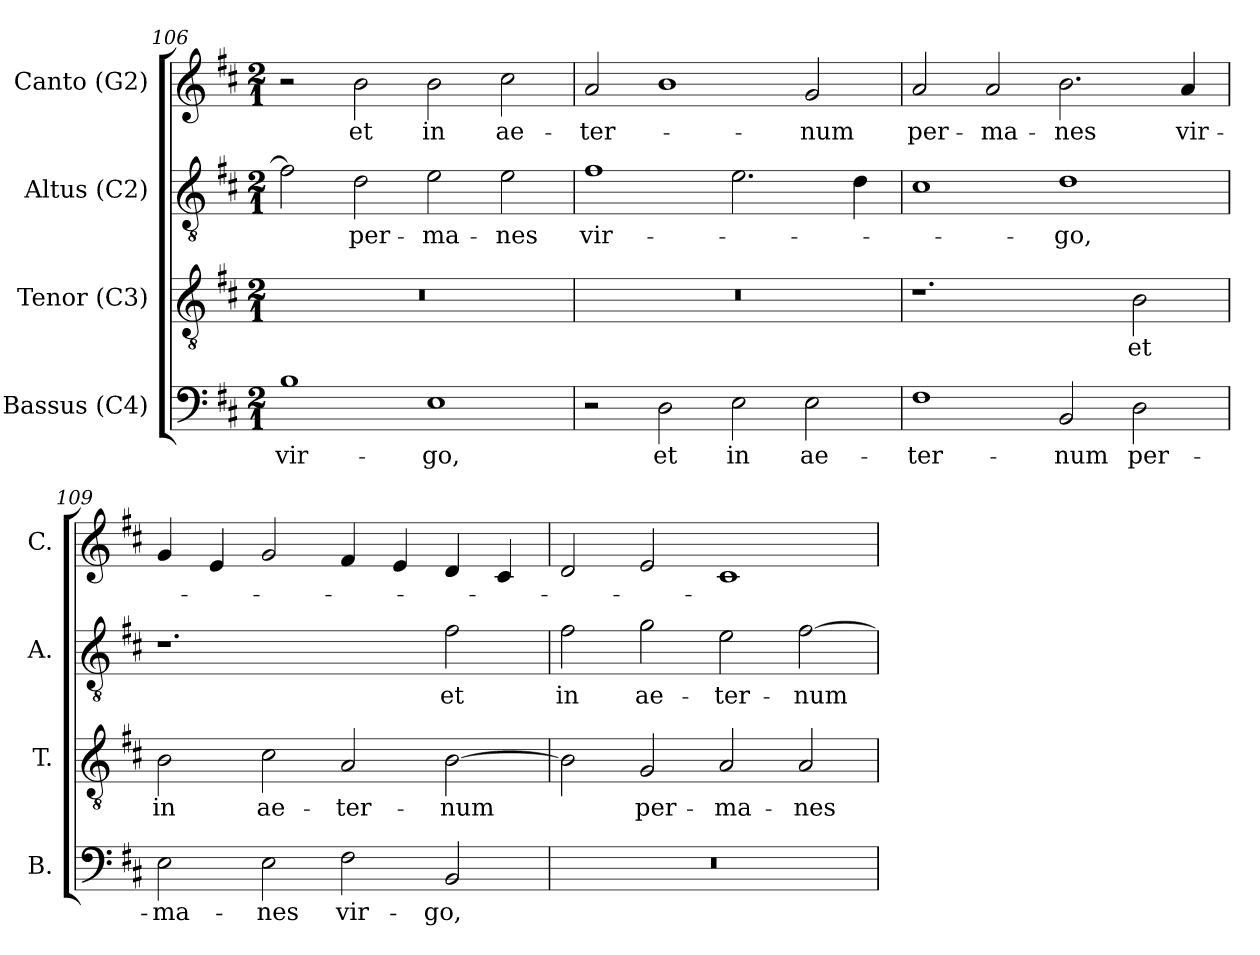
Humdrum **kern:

**kern	**text	**kern	**text	**kern	**text	**kern	**text
*part4	*part4	*part3	*part3	*part2	*part2	*part1	*part1
*staff4	*staff4	*staff3	*staff3	*staff2	*staff2	*staff1	*staff1
*I"Bassus (C4)	*	*I"Tenor (C3)	*	*I"Altus (C2)	*	*I"Canto (G2)	*
*I'B.	*	*I'T.	*	*I'A.	*	*I'C.	*
*clefF4	*	*clefGv2	*	*clefGv2	*	*clefG2	*
*	*	*ITrd7c12	*	*ITrd7c12	*	*	*
*k[f#c#]	*	*k[f#c#]	*	*k[f#c#]	*	*k[f#c#]	*
*D:	*	*D:	*	*D:	*	*D:	*
*M2/1	*	*M2/1	*	*M2/1	*	*M2/1	*
=106	=106	=106	=106	=106	=106	=106	=106
!	!LO:LY:b:color=#000000	!LO:N:vis=1	!	!	!	!	!
1Bi	vir-	0r	.	2F#i\]	.	2r	.
!	!	!	!	!	!LO:LY:b:color=#000000	!	!
!	!	!	!	!	!	!	!LO:LY:b:color=#000000
.	.	.	.	2Di\	per-	2bi\	et
!	!LO:LY:b:color=#000000	!	!	!	!	!	!
!	!	!	!	!	!LO:LY:b:color=#000000	!	!
!	!	!	!	!	!	!	!LO:LY:b:color=#000000
1Ei	-go,	.	.	2Ei\	-ma-	2bi\	in
!	!	!	!	!	!LO:LY:b:color=#000000	!	!
!	!	!	!	!	!	!	!LO:LY:b:color=#000000
.	.	.	.	2Ei\	-nes	2cc#i\	ae-
!!LO:LB:g=z
=107	=107	=107	=107	=107	=107	=107	=107
!	!	!LO:N:vis=1	!	!	!	!	!
!	!	!	!	!	!LO:LY:b:color=#000000	!	!
!	!	!	!	!	!	!	!LO:LY:b:color=#000000
2r	.	0r	.	1F#i	vir-	2ai/	-ter-
!	!LO:LY:b:color=#000000	!	!	!	!	!	!
2Di\	et	.	.	.	.	1bi	.
!	!LO:LY:b:color=#000000	!	!	!	!	!	!
2Ei\	in	.	.	2.Ei\	.	.	.
!	!LO:LY:b:color=#000000	!	!	!	!	!	!
!	!	!	!	!	!	!	!LO:LY:b:color=#000000
2Ei\	ae-	.	.	.	.	2gi/	-num
.	.	.	.	4Di\	.	.	.
=108	=108	=108	=108	=108	=108	=108	=108
!	!LO:LY:b:color=#000000	!	!	!	!	!	!
!	!	!	!	!	!	!	!LO:LY:b:color=#000000
1F#i	-ter-	1.r	.	1C#i	.	2ai/	per-
!	!	!	!	!	!	!	!LO:LY:b:color=#000000
.	.	.	.	.	.	2ai/	-ma-
!	!LO:LY:b:color=#000000	!	!	!	!	!	!
!	!	!	!	!	!LO:LY:b:color=#000000	!	!
!	!	!	!	!	!	!	!LO:LY:b:color=#000000
2BBi/	-num	.	.	1Di	-go,	2.bi\	-nes
!	!LO:LY:b:color=#000000	!	!	!	!	!	!
!	!	!	!LO:LY:b:color=#000000	!	!	!	!
2Di\	per-	2BBi\	et	.	.	.	.
!	!	!	!	!	!	!	!LO:LY:b:color=#000000
.	.	.	.	.	.	4ai/	vir-
=109	=109	=109	=109	=109	=109	=109	=109
!	!LO:LY:b:color=#000000	!	!	!	!	!	!
!	!	!	!LO:LY:b:color=#000000	!	!	!	!
2Ei\	-ma-	2BBi\	in	1.r	.	4gi/	.
.	.	.	.	.	.	4ei/	.
!	!LO:LY:b:color=#000000	!	!	!	!	!	!
!	!	!	!LO:LY:b:color=#000000	!	!	!	!
2Ei\	-nes	2C#i\	ae-	.	.	2gi/	.
!	!LO:LY:b:color=#000000	!	!	!	!	!	!
!	!	!	!LO:LY:b:color=#000000	!	!	!	!
2F#i\	vir-	2AAi/	-ter-	.	.	4f#i/	.
.	.	.	.	.	.	4ei/	.
!	!LO:LY:b:color=#000000	!	!	!	!	!	!
!	!	!	!LO:LY:b:color=#000000	!	!	!	!
!	!	!	!	!	!LO:LY:b:color=#000000	!	!
2BBi/	-go,	[2BBi\	-num	2F#i\	et	4di/	.
.	.	.	.	.	.	4c#i/	.
=110	=110	=110	=110	=110	=110	=110	=110
!LO:N:vis=1	!	!	!	!	!	!	!
!	!	!	!	!	!LO:LY:b:color=#000000	!	!
0r	.	2BBi\]	.	2F#i\	in	2di/	.
!	!	!	!LO:LY:b:color=#000000	!	!	!	!
!	!	!	!	!	!LO:LY:b:color=#000000	!	!
.	.	2GGi/	per-	2Gi\	ae-	2ei/	.
!	!	!	!LO:LY:b:color=#000000	!	!	!	!
!	!	!	!	!	!LO:LY:b:color=#000000	!	!
.	.	2AAi/	-ma-	2Ei\	-ter-	1c#i	.
!	!	!	!LO:LY:b:color=#000000	!	!	!	!
!	!	!	!	!	!LO:LY:b:color=#000000	!	!
.	.	2AAi/	-nes	[2F#i\	-num	.	.
=	=	=	=	=	=	=	=
*-	*-	*-	*-	*-	*-	*-	*-
